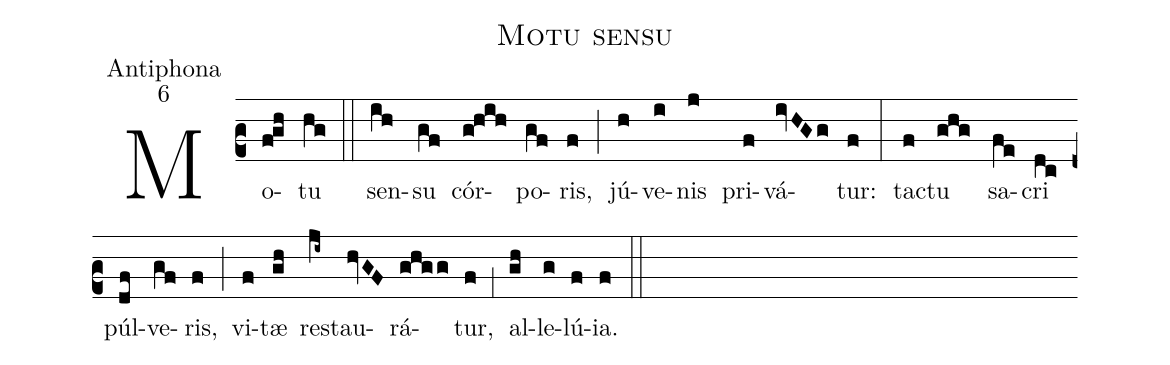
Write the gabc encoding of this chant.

name:Motu sensu;
office-part:Antiphona;
mode:6;
%%
(c2) Mo(f!gh)tu(hg) (::) sen(ih)su(gf) cór(g!hih)po(gf)ris,(f) (;) jú(h)ve(i)nis(j) pri(f)vá(ivHGg)tur:(f) (:) ta(f)ctu(ghg) sa(fe)cri(dc) púl(df)ve(gf)ris,(f) (;) vi(f)tæ(gh) re(ji~)stau(hvGF)rá(ghgg)tur,(f) (;1) al(gh)le(g)lú(f)ia.(f) (::)
